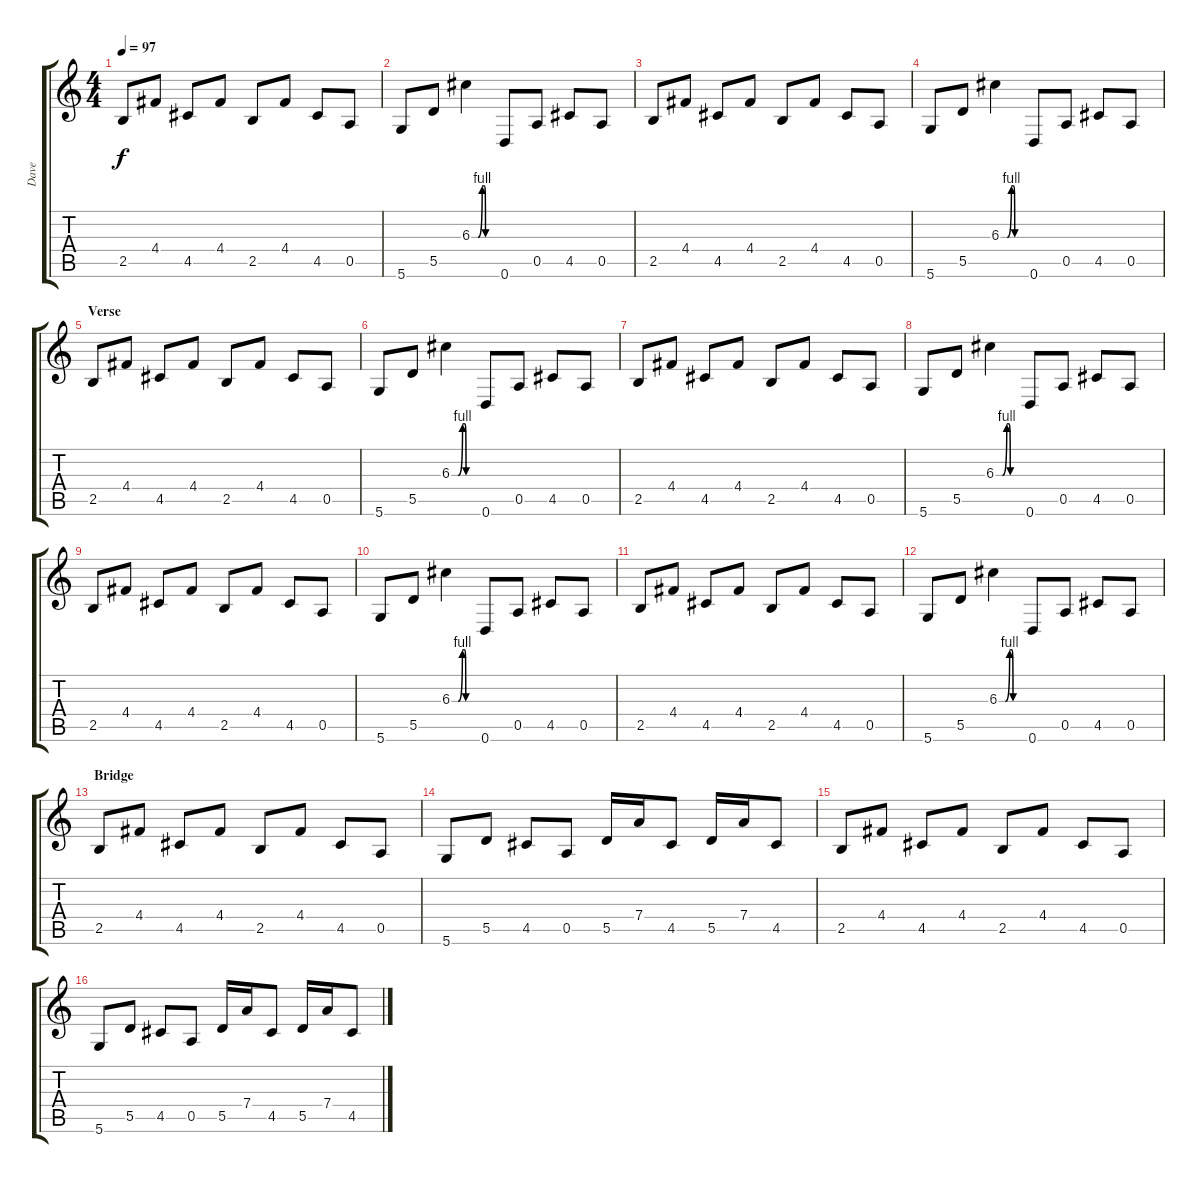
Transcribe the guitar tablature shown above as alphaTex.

\track ("Dave" "Dave") {instrument distortionguitar}
\staff {score tabs}
\tuning (E4 B3 G3 D3 A2 D2) {hide}
\ts (4 4)
\tempo 97
\clef g2
\ks c
2.5.8{dy f} 4.4.8 4.5.8 4.4.8 2.5.8 4.4.8 4.5.8 0.5.8 |
5.6.8 5.5.8 6.3{be (custom 0 0 15 0 25 4 31 4 33 0 45 0 60 0)}.4 0.6.8 0.5.8 4.5.8 0.5.8 |
2.5.8 4.4.8 4.5.8 4.4.8 2.5.8 4.4.8 4.5.8 0.5.8 |
5.6.8 5.5.8 6.3{be (custom 0 0 15 0 25 4 31 4 33 0 45 0 60 0)}.4 0.6.8 0.5.8 4.5.8 0.5.8 |
\section ("" "Verse")
2.5.8{volume 11 instrument electricguitarclean} 4.4.8 4.5.8 4.4.8 2.5.8 4.4.8 4.5.8 0.5.8 |
5.6.8 5.5.8 6.3{be (custom 0 0 15 0 25 4 31 4 33 0 45 0 60 0)}.4 0.6.8 0.5.8 4.5.8 0.5.8 |
2.5.8 4.4.8 4.5.8 4.4.8 2.5.8 4.4.8 4.5.8 0.5.8 |
5.6.8 5.5.8 6.3{be (custom 0 0 15 0 25 4 31 4 33 0 45 0 60 0)}.4 0.6.8 0.5.8 4.5.8 0.5.8 |
2.5.8 4.4.8 4.5.8 4.4.8 2.5.8 4.4.8 4.5.8 0.5.8 |
5.6.8 5.5.8 6.3{be (custom 0 0 15 0 25 4 31 4 33 0 45 0 60 0)}.4 0.6.8 0.5.8 4.5.8 0.5.8 |
2.5.8 4.4.8 4.5.8 4.4.8 2.5.8 4.4.8 4.5.8 0.5.8 |
5.6.8 5.5.8 6.3{be (custom 0 0 15 0 25 4 31 4 33 0 45 0 60 0)}.4 0.6.8 0.5.8 4.5.8 0.5.8 |
\section ("" "Bridge")
2.5.8{volume 11 instrument electricguitarclean} 4.4.8 4.5.8 4.4.8 2.5.8 4.4.8 4.5.8 0.5.8 |
5.6.8 5.5.8 4.5.8 0.5.8 5.5.16 7.4.16 4.5.8 5.5.16 7.4.16 4.5.8 |
2.5.8 4.4.8 4.5.8 4.4.8 2.5.8 4.4.8 4.5.8 0.5.8 |
5.6.8 5.5.8 4.5.8 0.5.8 5.5.16 7.4.16 4.5.8 5.5.16 7.4.16 4.5.8
